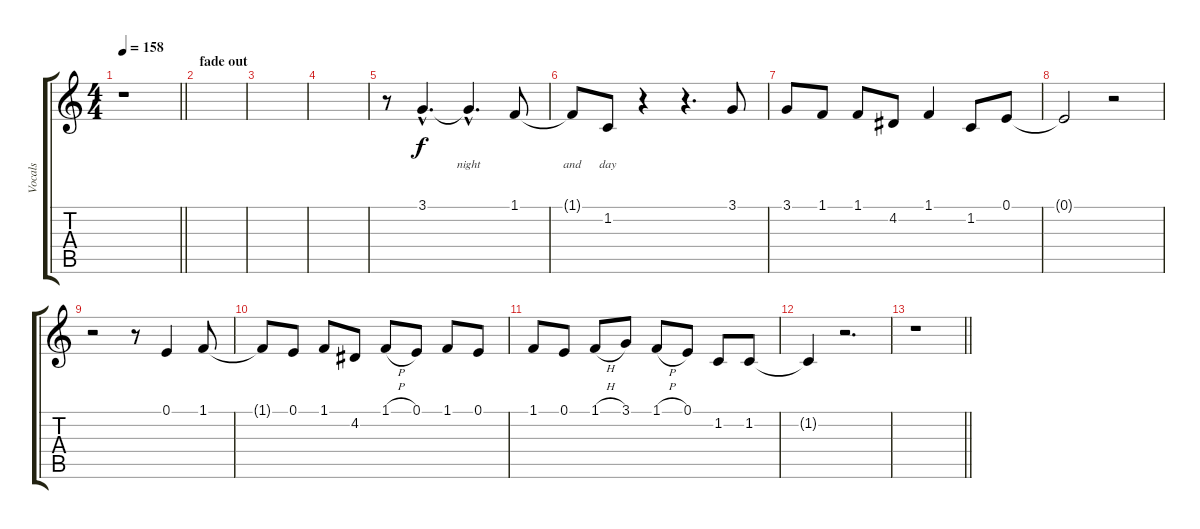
\track ("Vocals" "Vocals") {instrument bassoon}
\staff {score tabs}
\tuning (E4 B3 G3 D3 A2 E2) {hide}
\ts (4 4)
\tempo 158
\clef g2
\barLineRight lightlight
\ks c
r.1{dy f} |
\section ("" "fade out")
|
|
|
r.8 3.1{hac}.4{d lyrics (0 "") lyrics (1 "") lyrics (2 "") lyrics (3 "") lyrics (4 "")} 3.1{hac t}.4{d lyrics (0 "night") lyrics (1 "") lyrics (2 "") lyrics (3 "") lyrics (4 "")} 1.1.8{lyrics (0 "") lyrics (1 "") lyrics (2 "") lyrics (3 "") lyrics (4 "")} |
1.1{t}.8{lyrics (0 "and") lyrics (1 "") lyrics (2 "") lyrics (3 "") lyrics (4 "")} 1.2.8{lyrics (0 "day") lyrics (1 "") lyrics (2 "") lyrics (3 "") lyrics (4 "")} r.4 r.4{d} 3.1.8 |
3.1.8 1.1.8 1.1.8 4.2.8 1.1.4 1.2.8 0.1.8 |
0.1{t}.2 r.2 |
r.2 r.8 0.1.4 1.1.8 |
1.1{t}.8 0.1.8 1.1.8 4.2.8 1.1{h}.8 0.1.8 1.1.8 0.1.8 |
1.1.8 0.1.8 1.1{h}.8 3.1.8 1.1{h}.8 0.1.8 1.2.8 1.2.8 |
1.2{t}.4 r.2{d} |
\barLineRight lightlight
r.1
